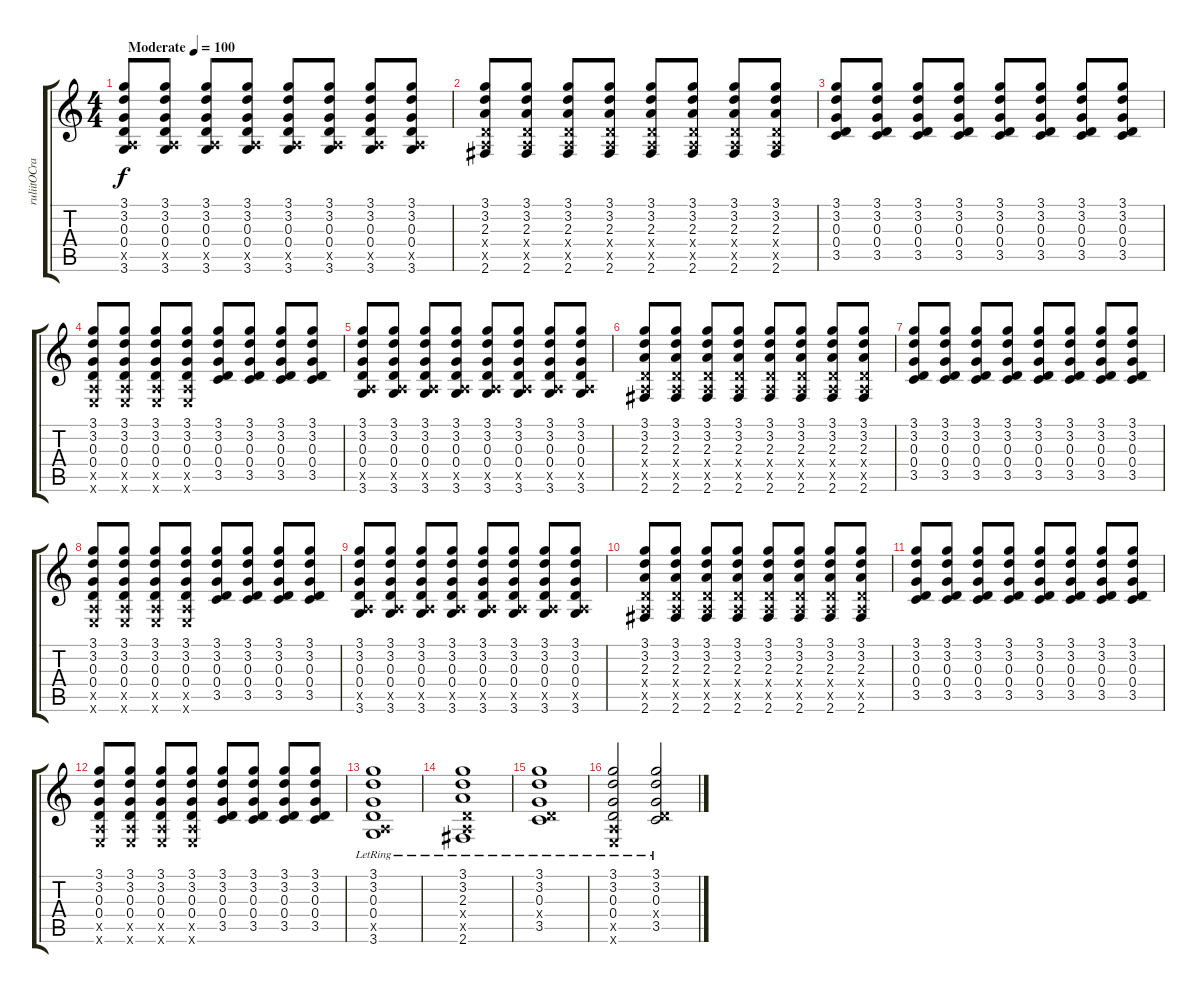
\track ("ruliitOCrack!" "ruliitOCra") {instrument acousticguitarsteel}
\staff {score tabs}
\tuning (E4 B3 G3 D3 A2 E2) {hide}
\ts (4 4)
\tempo (100 "Moderate")
\clef g2
\ks c
(3.1 3.2 0.3 0.4 0.5{x} 3.6).8{dy f instrument acousticguitarsteel} (3.1 3.2 0.3 0.4 0.5{x} 3.6).8 (3.1 3.2 0.3 0.4 0.5{x} 3.6).8 (3.1 3.2 0.3 0.4 0.5{x} 3.6).8 (3.1 3.2 0.3 0.4 0.5{x} 3.6).8 (3.1 3.2 0.3 0.4 0.5{x} 3.6).8 (3.1 3.2 0.3 0.4 0.5{x} 3.6).8 (3.1 3.2 0.3 0.4 0.5{x} 3.6).8 |
(3.1 3.2 2.3 0.4{x} 0.5{x} 2.6).8 (3.1 3.2 2.3 0.4{x} 0.5{x} 2.6).8 (3.1 3.2 2.3 0.4{x} 0.5{x} 2.6).8 (3.1 3.2 2.3 0.4{x} 0.5{x} 2.6).8 (3.1 3.2 2.3 0.4{x} 0.5{x} 2.6).8 (3.1 3.2 2.3 0.4{x} 0.5{x} 2.6).8 (3.1 3.2 2.3 0.4{x} 0.5{x} 2.6).8 (3.1 3.2 2.3 0.4{x} 0.5{x} 2.6).8 |
(3.1 3.2 0.3 0.4 3.5).8 (3.1 3.2 0.3 0.4 3.5).8 (3.1 3.2 0.3 0.4 3.5).8 (3.1 3.2 0.3 0.4 3.5).8 (3.1 3.2 0.3 0.4 3.5).8 (3.1 3.2 0.3 0.4 3.5).8 (3.1 3.2 0.3 0.4 3.5).8 (3.1 3.2 0.3 0.4 3.5).8 |
(3.1 3.2 0.3 0.4 0.5{x} 0.6{x}).8 (3.1 3.2 0.3 0.4 0.5{x} 0.6{x}).8 (3.1 3.2 0.3 0.4 0.5{x} 0.6{x}).8 (3.1 3.2 0.3 0.4 0.5{x} 0.6{x}).8 (3.1 3.2 0.3 0.4 3.5).8 (3.1 3.2 0.3 0.4 3.5).8 (3.1 3.2 0.3 0.4 3.5).8 (3.1 3.2 0.3 0.4 3.5).8 |
(3.1 3.2 0.3 0.4 0.5{x} 3.6).8 (3.1 3.2 0.3 0.4 0.5{x} 3.6).8 (3.1 3.2 0.3 0.4 0.5{x} 3.6).8 (3.1 3.2 0.3 0.4 0.5{x} 3.6).8 (3.1 3.2 0.3 0.4 0.5{x} 3.6).8 (3.1 3.2 0.3 0.4 0.5{x} 3.6).8 (3.1 3.2 0.3 0.4 0.5{x} 3.6).8 (3.1 3.2 0.3 0.4 0.5{x} 3.6).8 |
(3.1 3.2 2.3 0.4{x} 0.5{x} 2.6).8 (3.1 3.2 2.3 0.4{x} 0.5{x} 2.6).8 (3.1 3.2 2.3 0.4{x} 0.5{x} 2.6).8 (3.1 3.2 2.3 0.4{x} 0.5{x} 2.6).8 (3.1 3.2 2.3 0.4{x} 0.5{x} 2.6).8 (3.1 3.2 2.3 0.4{x} 0.5{x} 2.6).8 (3.1 3.2 2.3 0.4{x} 0.5{x} 2.6).8 (3.1 3.2 2.3 0.4{x} 0.5{x} 2.6).8 |
(3.1 3.2 0.3 0.4 3.5).8 (3.1 3.2 0.3 0.4 3.5).8 (3.1 3.2 0.3 0.4 3.5).8 (3.1 3.2 0.3 0.4 3.5).8 (3.1 3.2 0.3 0.4 3.5).8 (3.1 3.2 0.3 0.4 3.5).8 (3.1 3.2 0.3 0.4 3.5).8 (3.1 3.2 0.3 0.4 3.5).8 |
(3.1 3.2 0.3 0.4 0.5{x} 0.6{x}).8 (3.1 3.2 0.3 0.4 0.5{x} 0.6{x}).8 (3.1 3.2 0.3 0.4 0.5{x} 0.6{x}).8 (3.1 3.2 0.3 0.4 0.5{x} 0.6{x}).8 (3.1 3.2 0.3 0.4 3.5).8 (3.1 3.2 0.3 0.4 3.5).8 (3.1 3.2 0.3 0.4 3.5).8 (3.1 3.2 0.3 0.4 3.5).8 |
(3.1 3.2 0.3 0.4 0.5{x} 3.6).8 (3.1 3.2 0.3 0.4 0.5{x} 3.6).8 (3.1 3.2 0.3 0.4 0.5{x} 3.6).8 (3.1 3.2 0.3 0.4 0.5{x} 3.6).8 (3.1 3.2 0.3 0.4 0.5{x} 3.6).8 (3.1 3.2 0.3 0.4 0.5{x} 3.6).8 (3.1 3.2 0.3 0.4 0.5{x} 3.6).8 (3.1 3.2 0.3 0.4 0.5{x} 3.6).8 |
(3.1 3.2 2.3 0.4{x} 0.5{x} 2.6).8 (3.1 3.2 2.3 0.4{x} 0.5{x} 2.6).8 (3.1 3.2 2.3 0.4{x} 0.5{x} 2.6).8 (3.1 3.2 2.3 0.4{x} 0.5{x} 2.6).8 (3.1 3.2 2.3 0.4{x} 0.5{x} 2.6).8 (3.1 3.2 2.3 0.4{x} 0.5{x} 2.6).8 (3.1 3.2 2.3 0.4{x} 0.5{x} 2.6).8 (3.1 3.2 2.3 0.4{x} 0.5{x} 2.6).8 |
(3.1 3.2 0.3 0.4 3.5).8 (3.1 3.2 0.3 0.4 3.5).8 (3.1 3.2 0.3 0.4 3.5).8 (3.1 3.2 0.3 0.4 3.5).8 (3.1 3.2 0.3 0.4 3.5).8 (3.1 3.2 0.3 0.4 3.5).8 (3.1 3.2 0.3 0.4 3.5).8 (3.1 3.2 0.3 0.4 3.5).8 |
(3.1 3.2 0.3 0.4 0.5{x} 0.6{x}).8 (3.1 3.2 0.3 0.4 0.5{x} 0.6{x}).8 (3.1 3.2 0.3 0.4 0.5{x} 0.6{x}).8 (3.1 3.2 0.3 0.4 0.5{x} 0.6{x}).8 (3.1 3.2 0.3 0.4 3.5).8 (3.1 3.2 0.3 0.4 3.5).8 (3.1 3.2 0.3 0.4 3.5).8 (3.1 3.2 0.3 0.4 3.5).8 |
(3.1{lr} 3.2{lr} 0.3{lr} 0.4{lr} 0.5{x} 3.6{lr}).1 |
(3.1{lr} 3.2{lr} 2.3{lr} 0.4{x} 0.5{x} 2.6{lr}).1 |
(3.1{lr} 3.2{lr} 0.3{lr} 0.4{x} 3.5{lr}).1 |
(3.1{lr} 3.2{lr} 0.3{lr} 0.4{lr} 0.5{x} 0.6{x}).2 (3.1{lr} 3.2{lr} 0.3{lr} 0.4{x} 3.5{lr}).2
